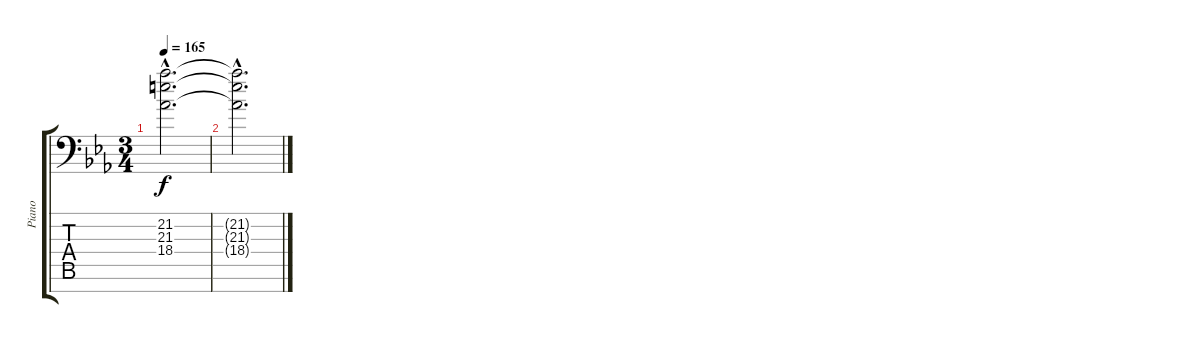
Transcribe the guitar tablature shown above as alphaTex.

\track ("Piano" "Piano") {instrument acousticgrandpiano}
\staff {score tabs}
\tuning (E4 B3 G3 D3 A2 E2 E1) {hide}
\ts (3 4)
\tempo 165
\clef f4
\ks eb
(21.2{hac} 21.3{hac} 18.4{hac}).2{d dy f} |
(21.2{hac t} 21.3{hac t} 18.4{hac t}).2{d}
